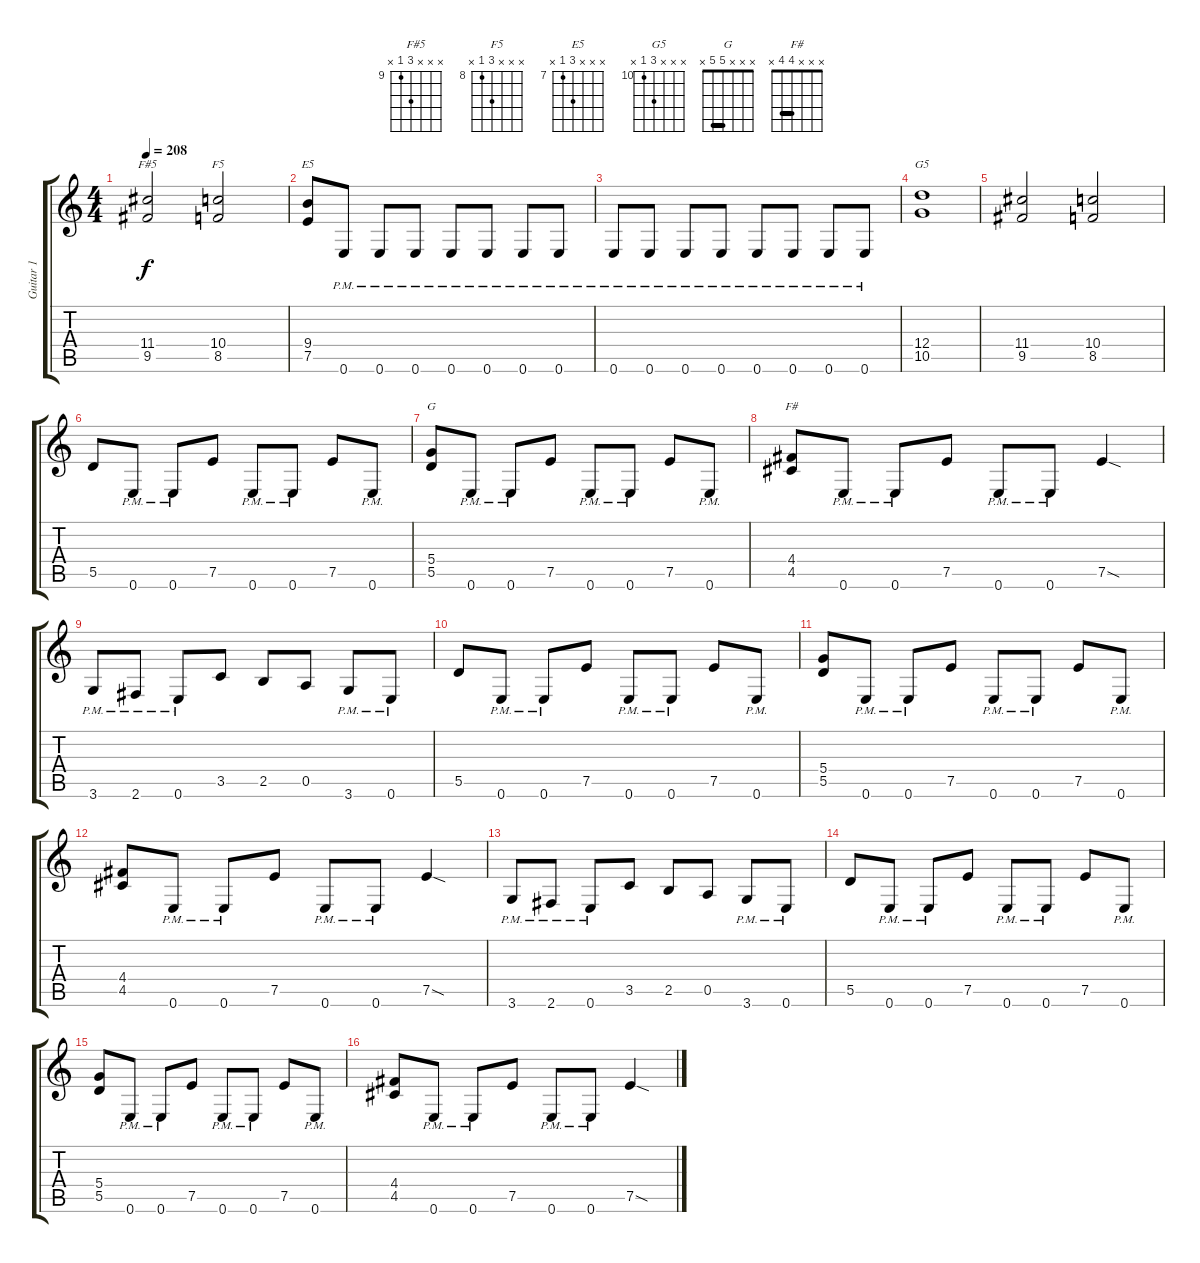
\track ("Guitar 1" "Guitar 1") {instrument distortionguitar}
\staff {score tabs}
\tuning (E4 B3 G3 D3 A2 E2) {hide}
\chord ("F#5" x x x 11 9 x) {firstfret 9}
\chord ("F5" x x x 10 8 x) {firstfret 8}
\chord ("E5" x x x 9 7 x) {firstfret 7}
\chord ("G5" x x x 12 10 x) {firstfret 10}
\chord ("G" x x x 5 5 x) {barre 5}
\chord ("F#" x x x 4 4 x) {barre 4}
\ts (4 4)
\tempo 208
\clef g2
\ks c
(11.4 9.5).2{ch "F#5" dy f} (10.4 8.5).2{ch "F5"} |
(9.4 7.5).8{ch "E5"} 0.6{pm}.8 0.6{pm}.8 0.6{pm}.8 0.6{pm}.8 0.6{pm}.8 0.6{pm}.8 0.6{pm}.8 |
0.6{pm}.8 0.6{pm}.8 0.6{pm}.8 0.6{pm}.8 0.6{pm}.8 0.6{pm}.8 0.6{pm}.8 0.6{pm}.8 |
(12.4 10.5).1{ch "G5"} |
(11.4 9.5).2 (10.4 8.5).2 |
5.5.8 0.6{pm}.8 0.6{pm}.8 7.5.8 0.6{pm}.8 0.6{pm}.8 7.5.8 0.6{pm}.8 |
(5.4 5.5).8{ch "G"} 0.6{pm}.8 0.6{pm}.8 7.5.8 0.6{pm}.8 0.6{pm}.8 7.5.8 0.6{pm}.8 |
(4.4 4.5).8{ch "F#"} 0.6{pm}.8 0.6{pm}.8 7.5.8 0.6{pm}.8 0.6{pm}.8 7.5{sod}.4 |
3.6{pm}.8 2.6{pm}.8 0.6{pm}.8 3.5.8 2.5.8 0.5.8 3.6{pm}.8 0.6{pm}.8 |
5.5.8 0.6{pm}.8 0.6{pm}.8 7.5.8 0.6{pm}.8 0.6{pm}.8 7.5.8 0.6{pm}.8 |
(5.4 5.5).8 0.6{pm}.8 0.6{pm}.8 7.5.8 0.6{pm}.8 0.6{pm}.8 7.5.8 0.6{pm}.8 |
(4.4 4.5).8 0.6{pm}.8 0.6{pm}.8 7.5.8 0.6{pm}.8 0.6{pm}.8 7.5{sod}.4 |
3.6{pm}.8 2.6{pm}.8 0.6{pm}.8 3.5.8 2.5.8 0.5.8 3.6{pm}.8 0.6{pm}.8 |
5.5.8 0.6{pm}.8 0.6{pm}.8 7.5.8 0.6{pm}.8 0.6{pm}.8 7.5.8 0.6{pm}.8 |
(5.4 5.5).8 0.6{pm}.8 0.6{pm}.8 7.5.8 0.6{pm}.8 0.6{pm}.8 7.5.8 0.6{pm}.8 |
(4.4 4.5).8 0.6{pm}.8 0.6{pm}.8 7.5.8 0.6{pm}.8 0.6{pm}.8 7.5{sod}.4
